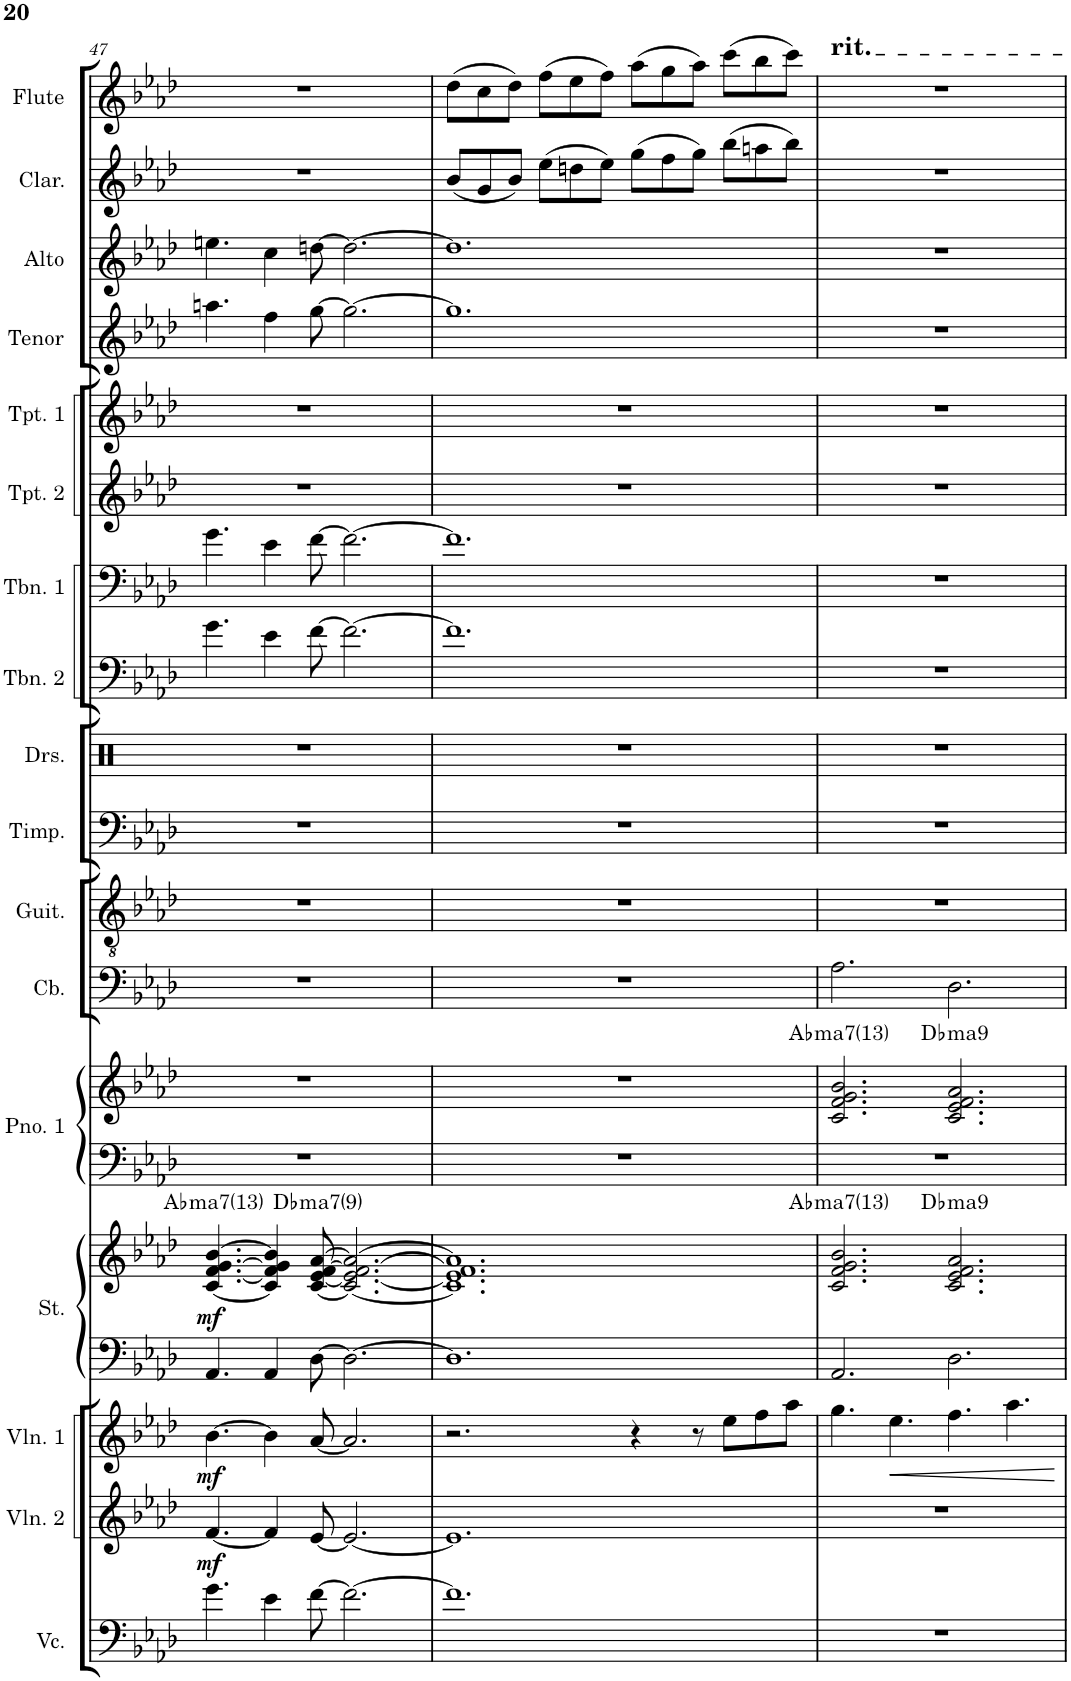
**kern	**kern	**dynam	**kern	**dynam	**kern	**kern	**dynam	**harte	**kern	**kern	**harte	**kern	**kern	**kern	**kern	**kern	**kern	**kern	**kern	**kern	**kern	**kern	**kern
*part17	*part16	*part16	*part15	*part15	*part14	*part14	*part14	*part14	*part13	*part13	*part13	*part12	*part11	*part10	*part9	*part8	*part7	*part6	*part5	*part4	*part3	*part2	*part1
*staff19	*staff18	*staff18	*staff17	*staff17	*staff16	*staff15	*staff15/16	*	*staff14	*staff13	*	*staff12	*staff11	*staff10	*staff9	*staff8	*staff7	*staff6	*staff5	*staff4	*staff3	*staff2	*staff1
*I"Violoncello	*I"Violin 2	*	*I"Violin 1	*	*I"Piano 2	*	*	*	*I"Piano 1	*	*	*I"Bass	*I"Guitar	*I"Percussion	*I"Drumset	*I"Trombone 2	*I"Trombone 1	*I"Trumpet 2	*I"Trumpet 1	*I"REED 4 (Tenor Sax)	*I"REED 3 (Alto Sax, Flute)	*I"REED 2 (Clarinet)	*I"REED 1 (Flute, Bari Sax)
*I'Vc.	*I'Vln. 2	*	*I'Vln. 1	*	*I'Pno. 2	*	*	*	*I'Pno. 1	*	*	*I'Bass	*I'Guit.	*I'Perc.	*I'Drs.	*I'Tbn. 2	*I'Tbn. 1	*I'Tpt. 2	*I'Tpt. 1	*I'Tenor	*I'Alto	*I'Clar.	*I'Flute
!!LO:PB:g=z
*clefF4	*clefG2	*	*clefG2	*	*clefF4	*clefG2	*	*	*clefF4	*clefG2	*	*clefF4	*clefGv2	*clefF4	*clefX	*clefF4	*clefF4	*clefG2	*clefG2	*clefG2	*clefG2	*clefG2	*clefG2
*	*	*	*	*	*	*	*	*	*	*	*	*Trd7c12	*	*	*	*	*	*Trd1c2	*Trd1c2	*Trd8c14	*Trd5c9	*Trd1c2	*
*k[b-e-a-d-]	*k[b-e-a-d-]	*	*k[b-e-a-d-]	*	*k[b-e-a-d-]	*k[b-e-a-d-]	*	*	*k[b-e-a-d-]	*k[b-e-a-d-]	*	*k[b-e-a-d-]	*k[b-e-a-d-]	*k[b-e-a-d-]	*k[]	*k[b-e-a-d-]	*k[b-e-a-d-]	*k[b-e-a-d-]	*k[b-e-a-d-]	*k[b-e-a-d-]	*k[b-e-a-d-]	*k[b-e-a-d-]	*k[b-e-a-d-]
*M12/8	*M12/8	*	*M12/8	*	*M12/8	*M12/8	*	*	*M12/8	*M12/8	*	*M12/8	*M12/8	*M12/8	*M12/8	*M12/8	*M12/8	*M12/8	*M12/8	*M12/8	*M12/8	*M12/8	*M12/8
=47	=47	=47	=47	=47	=47	=47	=47	=47	=47	=47	=47	=47	=47	=47	=47	=47	=47	=47	=47	=47	=47	=47	=47
!	!	!LO:DY:b	!	!LO:DY:b	!	!	!LO:DY:b	!LO:H:kt=ma7	!	!	!	!	!	!	!	!	!	!	!	!	!	!	!
4.g\	[4.f/	mf	[4.b-\	mf	4.AA-/	[4.c/ [4.f/ [4.g/ [4.b-/	mf	Ab:maj7(13)	1.r	1.r	.	1.r	1.r	1.r	1.r	4.g\	4.g\	1.r	1.r	4.aan\	4.een\	1.r	1.r
4e-\	4f/]	.	4b-\]	.	4AA-/	4c/] 4f/] 4g/] 4b-/]	.	.	.	.	.	.	.	.	.	4e-\	4e-\	.	.	4ff\	4cc\	.	.
!	!	!	!	!	!	!	!	!LO:H:kt=ma7	!	!	!	!	!	!	!	!	!	!	!	!	!	!	!
[8f\	[8e-/	.	[8a-/	.	[8D-\	[8c/ [8e-/ [8f/ [8a-/	.	Db:maj7(9)	.	.	.	.	.	.	.	[8f\	[8f\	.	.	[8gg\	[8ddn\	.	.
2.f\_	2.e-/_	.	2.a-/]	.	2.D-\_	2.c/_ 2.e-/_ 2.f/_ 2.a-/_	.	.	.	.	.	.	.	.	.	2.f\_	2.f\_	.	.	2.gg\_	2.dd\_	.	.
=48	=48	=48	=48	=48	=48	=48	=48	=48	=48	=48	=48	=48	=48	=48	=48	=48	=48	=48	=48	=48	=48	=48	=48
1.f]	1.e-]	.	2.r	.	1.D-]	1.c] 1.e-] 1.f] 1.a-]	.	.	1.r	1.r	.	1.r	1.r	1.r	1.r	1.f]	1.f]	1.r	1.r	1.gg]	1.dd]	(8b-/L	(8dd-\L
.	.	.	.	.	.	.	.	.	.	.	.	.	.	.	.	.	.	.	.	.	.	8g/	8cc\
.	.	.	.	.	.	.	.	.	.	.	.	.	.	.	.	.	.	.	.	.	.	8b-/J)	8dd-\J)
.	.	.	.	.	.	.	.	.	.	.	.	.	.	.	.	.	.	.	.	.	.	(8ee-\L	(8ff\L
.	.	.	.	.	.	.	.	.	.	.	.	.	.	.	.	.	.	.	.	.	.	8ddn\	8ee-\
.	.	.	.	.	.	.	.	.	.	.	.	.	.	.	.	.	.	.	.	.	.	8ee-\J)	8ff\J)
.	.	.	4r	.	.	.	.	.	.	.	.	.	.	.	.	.	.	.	.	.	.	(8gg\L	(8aa-\L
.	.	.	.	.	.	.	.	.	.	.	.	.	.	.	.	.	.	.	.	.	.	8ff\	8gg\
.	.	.	8r	.	.	.	.	.	.	.	.	.	.	.	.	.	.	.	.	.	.	8gg\J)	8aa-\J)
.	.	.	8ee-\L	.	.	.	.	.	.	.	.	.	.	.	.	.	.	.	.	.	.	(8bb-\L	(8ccc\L
.	.	.	8ff\	.	.	.	.	.	.	.	.	.	.	.	.	.	.	.	.	.	.	8aan\	8bb-\
.	.	.	8aa-\J	.	.	.	.	.	.	.	.	.	.	.	.	.	.	.	.	.	.	8bb-\J)	8ccc\J)
=49	=49	=49	=49	=49	=49	=49	=49	=49	=49	=49	=49	=49	=49	=49	=49	=49	=49	=49	=49	=49	=49	=49	=49
!	!	!	!	!	!	!	!	!LO:H:kt=ma7	!	!	!LO:H:kt=ma7	!	!	!	!	!	!	!	!	!	!	!	!LO:TX:a:t=rit.
1.r	1.r	.	4.gg\	.	2.AA-/	2.c/ 2.f/ 2.g/ 2.b-/	.	Ab:maj7(13)	1.r	2.c/ 2.f/ 2.g/ 2.b-/	Ab:maj7(13)	2.A-\	1.r	1.r	1.r	1.r	1.r	1.r	1.r	1.r	1.r	1.r	1.r
!	!	!	!	!LO:HP:b	!	!	!	!	!	!	!	!	!	!	!	!	!	!	!	!	!	!	!
.	.	.	4.ee-\	<	.	.	.	.	.	.	.	.	.	.	.	.	.	.	.	.	.	.	.
!	!	!	!	!	!	!	!	!LO:H:kt=ma9	!	!	!LO:H:kt=ma9	!	!	!	!	!	!	!	!	!	!	!	!
.	.	.	4.ff\	.	2.D-\	2.c/ 2.e-/ 2.f/ 2.a-/	.	Db:maj9	.	2.c/ 2.e-/ 2.f/ 2.a-/	Db:maj9	2.D-\	.	.	.	.	.	.	.	.	.	.	.
.	.	.	4.aa-\	.	.	.	.	.	.	.	.	.	.	.	.	.	.	.	.	.	.	.	.
.	.	.	.	[	.	.	.	.	.	.	.	.	.	.	.	.	.	.	.	.	.	.	.
=	=	=	=	=	=	=	=	=	=	=	=	=	=	=	=	=	=	=	=	=	=	=	=
*-	*-	*-	*-	*-	*-	*-	*-	*-	*-	*-	*-	*-	*-	*-	*-	*-	*-	*-	*-	*-	*-	*-	*-
